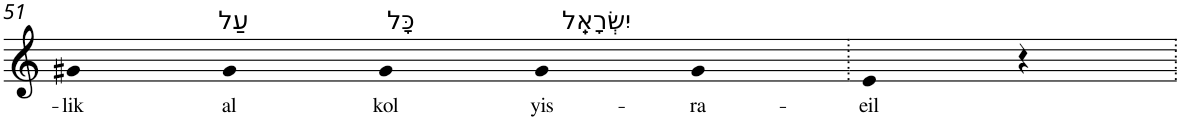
**kern	**text
*part1	*part1
*staff1	*staff1
*I"Piano	*
*I'Pno	*
!!LO:PB:g=z
*clefG2	*
*k[]	*
=51	=51
!	!LO:LY:b
4g#X	-lik
!LO:TX:a:t=עַל	!
!	!LO:LY:b
4g#	al
!LO:TX:a:t=כָּל	!
!	!LO:LY:b
4g#	kol
!LO:TX:a:t=יִשְׂרָאֵֽל	!
!	!LO:LY:b
4g#	yis-
!	!LO:LY:b
4g#	-ra-
=52.	=52.
!	!LO:LY:b
4e	-eil
4r	.
=.	=.
*-	*-
